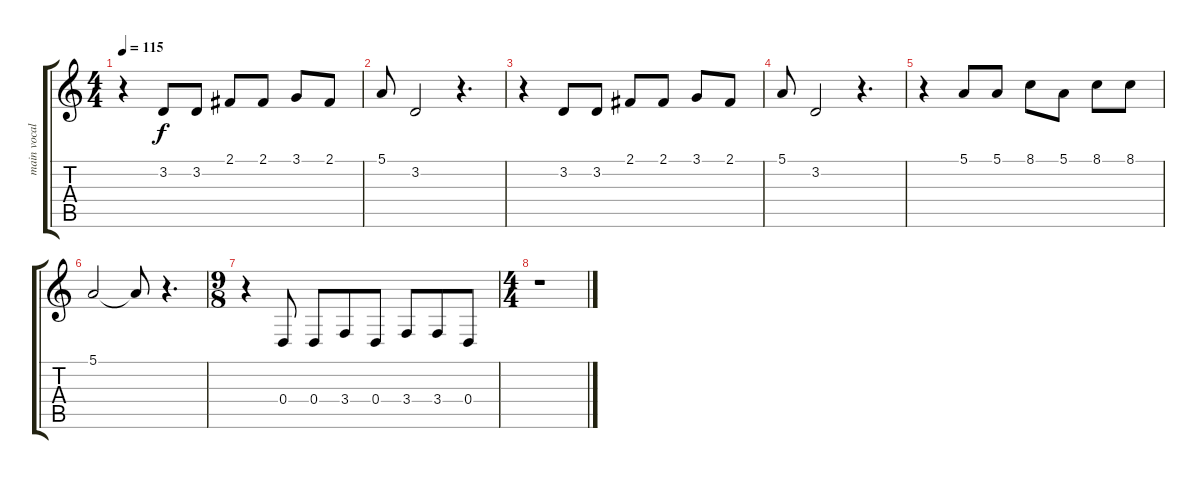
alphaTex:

\track ("main vocal - campino" "main vocal") {instrument sopranosax}
\staff {score tabs}
\tuning (E4 B3 G3 D3 A2 E2) {hide}
\ts (4 4)
\tempo 115
\clef g2
\ks c
r.4{dy f} 3.2.8 3.2.8 2.1.8 2.1.8 3.1.8 2.1.8 |
5.1.8 3.2.2 r.4{d} |
r.4 3.2.8 3.2.8 2.1.8 2.1.8 3.1.8 2.1.8 |
5.1.8 3.2.2 r.4{d} |
r.4 5.1.8 5.1.8 8.1.8 5.1.8 8.1.8 8.1.8 |
5.1.2 5.1{t}.8 r.4{d} |
\ts (9 8)
r.4 0.4.8 0.4.8 3.4.8 0.4.8 3.4.8 3.4.8 0.4.8 |
\ts (4 4)
r.1
